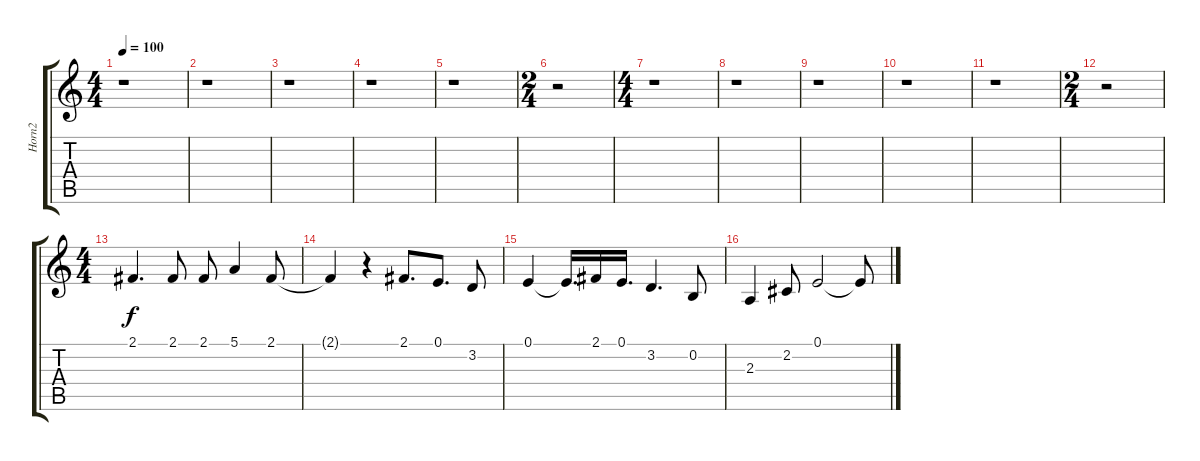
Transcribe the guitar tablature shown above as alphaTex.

\track ("Horn2" "Horn2") {instrument voiceoohs}
\staff {score tabs}
\tuning (E4 B3 G3 D3 A2 E2) {hide}
\ts (4 4)
\tempo 100
\clef g2
\ks c
r.1{dy f instrument voiceoohs} |
r.1 |
r.1 |
r.1 |
r.1 |
\ts (2 4)
r.2 |
\ts (4 4)
r.1 |
r.1 |
r.1 |
r.1 |
r.1 |
\ts (2 4)
r.2 |
\ts (4 4)
2.1.4{d} 2.1.8 2.1.8 5.1.4 2.1.8 |
2.1{t}.4 r.4 2.1.8{d} 0.1.8{d} 3.2.8 |
0.1.4 0.1{t}.16{d} 2.1.16 0.1.16{d} 3.2.4{d} 0.2.8 |
2.3.4 2.2.8 0.1.2 0.1{t}.8
